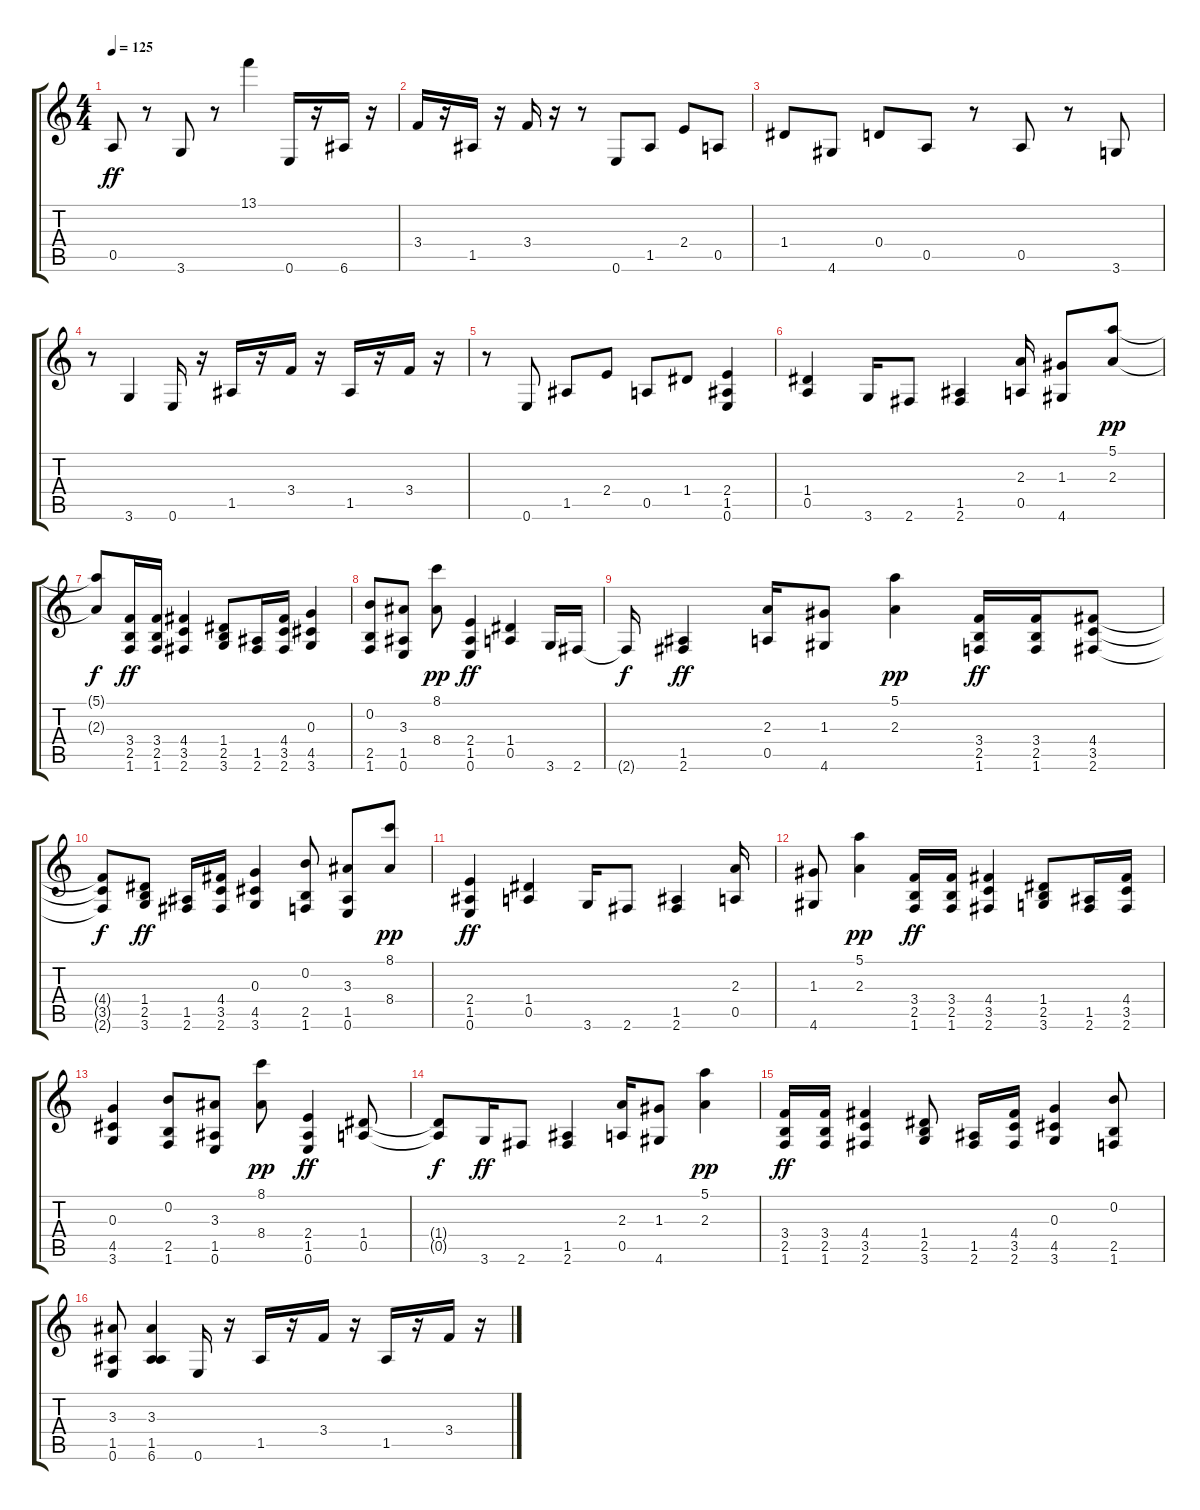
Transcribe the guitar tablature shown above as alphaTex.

\track "" {instrument distortionguitar}
\staff {score tabs}
\tuning (E4 B3 G3 D3 A2 E2) {hide}
\ts (4 4)
\tempo 125
\clef g2
\ks c
0.5.8{dy ff} r.8 3.6.8 r.8 13.1.4 0.6.16 r.16 6.6.16 r.16 |
3.4.16 r.16 1.5.16 r.16 3.4.16 r.16 r.8 0.6.8 1.5.8 2.4.8 0.5.8 |
1.4.8 4.6.8 0.4.8 0.5.8 r.8 0.5.8 r.8 3.6.8 |
r.8 3.6.4 0.6.16 r.16 1.5.16 r.16 3.4.16 r.16 1.5.16 r.16 3.4.16 r.16 |
r.8 0.6.8 1.5.8 2.4.8 0.5.8 1.4.8 (2.4 1.5 0.6).4 |
(1.4 0.5).4 3.6.16 2.6.8 (1.5 2.6).4 (2.3 0.5).16 (1.3 4.6).8 (5.1 2.3).8{dy pp} |
(5.1{t} 2.3{t}).8{dy f} (3.4 2.5 1.6).16{dy ff} (3.4 2.5 1.6).16 (4.4 3.5 2.6).4 (1.4 2.5 3.6).8 (1.5 2.6).16 (4.4 3.5 2.6).16 (0.3 4.5 3.6).4 |
(0.2 2.5 1.6).8 (3.3 1.5 0.6).8 (8.1 8.4).8{dy pp} (2.4 1.5 0.6).4{dy ff} (1.4 0.5).4 3.6.16 2.6.16 |
2.6{t}.16{dy f} (1.5 2.6).4{dy ff} (2.3 0.5).16 (1.3 4.6).8 (5.1 2.3).4{dy pp} (3.4 2.5 1.6).16{dy ff} (3.4 2.5 1.6).16 (4.4 3.5 2.6).8 |
(4.4{t} 3.5{t} 2.6{t}).8{dy f} (1.4 2.5 3.6).8{dy ff} (1.5 2.6).16 (4.4 3.5 2.6).16 (0.3 4.5 3.6).4 (0.2 2.5 1.6).8 (3.3 1.5 0.6).8 (8.1 8.4).8{dy pp} |
(2.4 1.5 0.6).4{dy ff} (1.4 0.5).4 3.6.16 2.6.8 (1.5 2.6).4 (2.3 0.5).16 |
(1.3 4.6).8 (5.1 2.3).4{dy pp} (3.4 2.5 1.6).16{dy ff} (3.4 2.5 1.6).16 (4.4 3.5 2.6).4 (1.4 2.5 3.6).8 (1.5 2.6).16 (4.4 3.5 2.6).16 |
(0.3 4.5 3.6).4 (0.2 2.5 1.6).8 (3.3 1.5 0.6).8 (8.1 8.4).8{dy pp} (2.4 1.5 0.6).4{dy ff} (1.4 0.5).8 |
(1.4{t} 0.5{t}).8{dy f} 3.6.16{dy ff} 2.6.8 (1.5 2.6).4 (2.3 0.5).16 (1.3 4.6).8 (5.1 2.3).4{dy pp} |
(3.4 2.5 1.6).16{dy ff} (3.4 2.5 1.6).16 (4.4 3.5 2.6).4 (1.4 2.5 3.6).8 (1.5 2.6).16 (4.4 3.5 2.6).16 (0.3 4.5 3.6).4 (0.2 2.5 1.6).8 |
(3.3 1.5 0.6).8 (3.3 1.5 6.6).4 0.6.16 r.16 1.5.16 r.16 3.4.16 r.16 1.5.16 r.16 3.4.16 r.16
